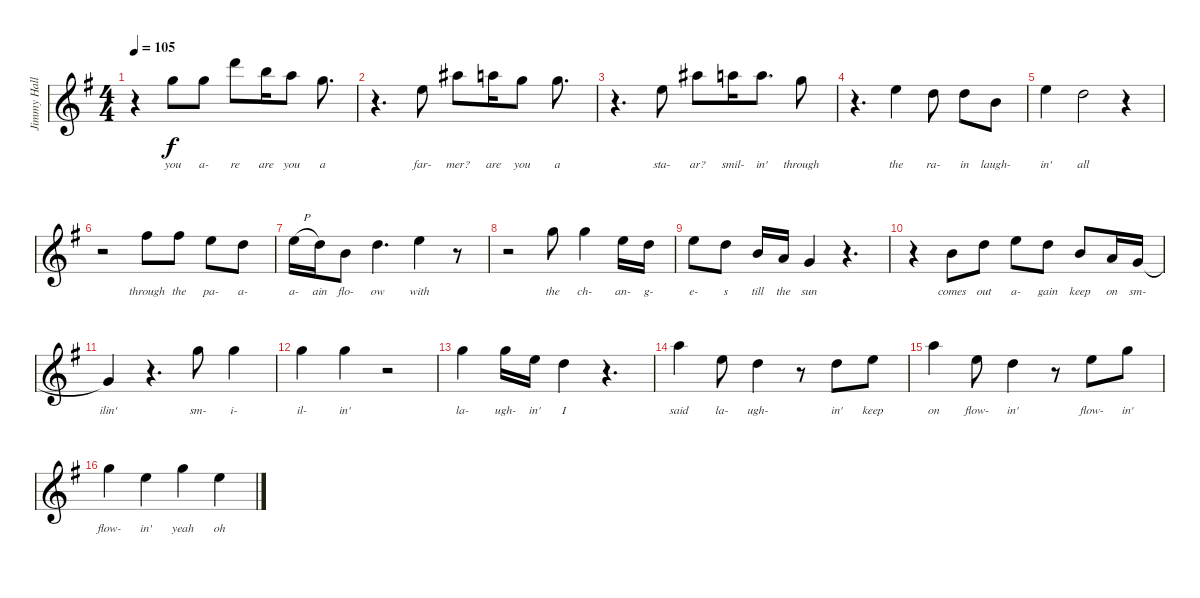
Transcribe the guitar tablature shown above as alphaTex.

\track ("Jimmy Hall Vocal" "Jimmy Hall") {instrument contrabass}
\staff {score}
\tuning (E4 B3 G3 D3 A2 E2) {hide}
\ts (4 4)
\tempo 105
\clef g2
\ks g
r.4{dy f} 3.1.8{lyrics (0 "you") lyrics (1 "") lyrics (2 "") lyrics (3 "") lyrics (4 "")} 3.1.8{lyrics (0 "a-") lyrics (1 "") lyrics (2 "") lyrics (3 "") lyrics (4 "")} 10.1.8{lyrics (0 "re") lyrics (1 "") lyrics (2 "") lyrics (3 "") lyrics (4 "")} 7.1.16{lyrics (0 "are") lyrics (1 "") lyrics (2 "") lyrics (3 "") lyrics (4 "")} 10.2.8{lyrics (0 "you") lyrics (1 "") lyrics (2 "") lyrics (3 "") lyrics (4 "")} 8.2.8{d lyrics (0 "a") lyrics (1 "") lyrics (2 "") lyrics (3 "") lyrics (4 "")} |
r.4{d} 5.2.8{lyrics (0 "far-") lyrics (1 "") lyrics (2 "") lyrics (3 "") lyrics (4 "")} 6.1.8{lyrics (0 "mer?") lyrics (1 "") lyrics (2 "") lyrics (3 "") lyrics (4 "")} 5.1.16{lyrics (0 "are") lyrics (1 "") lyrics (2 "") lyrics (3 "") lyrics (4 "")} 8.2.8{lyrics (0 "you") lyrics (1 "") lyrics (2 "") lyrics (3 "") lyrics (4 "")} 8.2.8{d lyrics (0 "a") lyrics (1 "") lyrics (2 "") lyrics (3 "") lyrics (4 "")} |
r.4{d} 5.2.8{lyrics (0 "sta-") lyrics (1 "") lyrics (2 "") lyrics (3 "") lyrics (4 "")} 6.1.8{lyrics (0 "ar?") lyrics (1 "") lyrics (2 "") lyrics (3 "") lyrics (4 "")} 5.1.16{lyrics (0 "smil-") lyrics (1 "") lyrics (2 "") lyrics (3 "") lyrics (4 "")} 5.1.8{d lyrics (0 "in'") lyrics (1 "") lyrics (2 "") lyrics (3 "") lyrics (4 "")} 8.2.8{lyrics (0 "through") lyrics (1 "") lyrics (2 "") lyrics (3 "") lyrics (4 "")} |
r.4{d} 5.2.4{lyrics (0 "the") lyrics (1 "") lyrics (2 "") lyrics (3 "") lyrics (4 "")} 3.2.8{lyrics (0 "ra-") lyrics (1 "") lyrics (2 "") lyrics (3 "") lyrics (4 "")} 3.2.8{lyrics (0 "in") lyrics (1 "") lyrics (2 "") lyrics (3 "") lyrics (4 "")} 4.3.8{lyrics (0 "laugh-") lyrics (1 "") lyrics (2 "") lyrics (3 "") lyrics (4 "")} |
5.2.4{lyrics (0 "in'") lyrics (1 "") lyrics (2 "") lyrics (3 "") lyrics (4 "")} 3.2.2{lyrics (0 "all") lyrics (1 "") lyrics (2 "") lyrics (3 "") lyrics (4 "")} r.4 |
r.2 2.1.8{lyrics (0 "through") lyrics (1 "") lyrics (2 "") lyrics (3 "") lyrics (4 "")} 2.1.8{lyrics (0 "the") lyrics (1 "") lyrics (2 "") lyrics (3 "") lyrics (4 "")} 5.2.8{lyrics (0 "pa-") lyrics (1 "") lyrics (2 "") lyrics (3 "") lyrics (4 "")} 3.2.8{lyrics (0 "a-") lyrics (1 "") lyrics (2 "") lyrics (3 "") lyrics (4 "")} |
5.2{h}.16{lyrics (0 "a-") lyrics (1 "") lyrics (2 "") lyrics (3 "") lyrics (4 "")} 3.2.16{lyrics (0 "ain") lyrics (1 "") lyrics (2 "") lyrics (3 "") lyrics (4 "")} 4.3.8{lyrics (0 "flo-") lyrics (1 "") lyrics (2 "") lyrics (3 "") lyrics (4 "")} 3.2.4{d lyrics (0 "ow") lyrics (1 "") lyrics (2 "") lyrics (3 "") lyrics (4 "")} 5.2.4{lyrics (0 "with") lyrics (1 "") lyrics (2 "") lyrics (3 "") lyrics (4 "")} r.8 |
r.2 3.1.8{lyrics (0 "the") lyrics (1 "") lyrics (2 "") lyrics (3 "") lyrics (4 "")} 3.1.4{lyrics (0 "ch-") lyrics (1 "") lyrics (2 "") lyrics (3 "") lyrics (4 "")} 5.2.16{lyrics (0 "an-") lyrics (1 "") lyrics (2 "") lyrics (3 "") lyrics (4 "")} 3.2.16{lyrics (0 "g-") lyrics (1 "") lyrics (2 "") lyrics (3 "") lyrics (4 "")} |
5.2.8{lyrics (0 "e-") lyrics (1 "") lyrics (2 "") lyrics (3 "") lyrics (4 "")} 3.2.8{lyrics (0 "s") lyrics (1 "") lyrics (2 "") lyrics (3 "") lyrics (4 "")} 4.3.16{lyrics (0 "till") lyrics (1 "") lyrics (2 "") lyrics (3 "") lyrics (4 "")} 2.3.16{lyrics (0 "the") lyrics (1 "") lyrics (2 "") lyrics (3 "") lyrics (4 "")} 0.3.4{lyrics (0 "sun") lyrics (1 "") lyrics (2 "") lyrics (3 "") lyrics (4 "")} r.4{d} |
r.4 4.3.8{lyrics (0 "comes") lyrics (1 "") lyrics (2 "") lyrics (3 "") lyrics (4 "")} 3.2.8{lyrics (0 "out") lyrics (1 "") lyrics (2 "") lyrics (3 "") lyrics (4 "")} 5.2.8{lyrics (0 "a-") lyrics (1 "") lyrics (2 "") lyrics (3 "") lyrics (4 "")} 3.2.8{lyrics (0 "gain") lyrics (1 "") lyrics (2 "") lyrics (3 "") lyrics (4 "")} 4.3.8{lyrics (0 "keep") lyrics (1 "") lyrics (2 "") lyrics (3 "") lyrics (4 "")} 2.3.16{lyrics (0 "on") lyrics (1 "") lyrics (2 "") lyrics (3 "") lyrics (4 "")} 0.3.16{lyrics (0 "sm-") lyrics (1 "") lyrics (2 "") lyrics (3 "") lyrics (4 "")} |
0.3{t}.4{lyrics (0 "ilin'") lyrics (1 "") lyrics (2 "") lyrics (3 "") lyrics (4 "")} r.4{d} 3.1.8{lyrics (0 "sm-") lyrics (1 "") lyrics (2 "") lyrics (3 "") lyrics (4 "")} 3.1.4{lyrics (0 "i-") lyrics (1 "") lyrics (2 "") lyrics (3 "") lyrics (4 "")} |
3.1.4{lyrics (0 "il-") lyrics (1 "") lyrics (2 "") lyrics (3 "") lyrics (4 "")} 3.1.4{lyrics (0 "in'") lyrics (1 "") lyrics (2 "") lyrics (3 "") lyrics (4 "")} r.2 |
3.1.4{lyrics (0 "la-") lyrics (1 "") lyrics (2 "") lyrics (3 "") lyrics (4 "")} 3.1.16{lyrics (0 "ugh-") lyrics (1 "") lyrics (2 "") lyrics (3 "") lyrics (4 "")} 5.2.16{lyrics (0 "in'") lyrics (1 "") lyrics (2 "") lyrics (3 "") lyrics (4 "")} 3.2.4{lyrics (0 "I") lyrics (1 "") lyrics (2 "") lyrics (3 "") lyrics (4 "")} r.4{d} |
5.1.4{lyrics (0 "said") lyrics (1 "") lyrics (2 "") lyrics (3 "") lyrics (4 "")} 5.2.8{lyrics (0 "la-") lyrics (1 "") lyrics (2 "") lyrics (3 "") lyrics (4 "")} 3.2.4{lyrics (0 "ugh-") lyrics (1 "") lyrics (2 "") lyrics (3 "") lyrics (4 "")} r.8 3.2.8{lyrics (0 "in'") lyrics (1 "") lyrics (2 "") lyrics (3 "") lyrics (4 "")} 5.2.8{lyrics (0 "keep") lyrics (1 "") lyrics (2 "") lyrics (3 "") lyrics (4 "")} |
5.1.4{lyrics (0 "on") lyrics (1 "") lyrics (2 "") lyrics (3 "") lyrics (4 "")} 5.2.8{lyrics (0 "flow-") lyrics (1 "") lyrics (2 "") lyrics (3 "") lyrics (4 "")} 3.2.4{lyrics (0 "in'") lyrics (1 "") lyrics (2 "") lyrics (3 "") lyrics (4 "")} r.8 5.2.8{lyrics (0 "flow-") lyrics (1 "") lyrics (2 "") lyrics (3 "") lyrics (4 "")} 3.1.8{lyrics (0 "in'") lyrics (1 "") lyrics (2 "") lyrics (3 "") lyrics (4 "")} |
3.1.4{lyrics (0 "flow-") lyrics (1 "") lyrics (2 "") lyrics (3 "") lyrics (4 "")} 5.2.4{lyrics (0 "in'") lyrics (1 "") lyrics (2 "") lyrics (3 "") lyrics (4 "")} 3.1.4{lyrics (0 "yeah") lyrics (1 "") lyrics (2 "") lyrics (3 "") lyrics (4 "")} 5.2.4{lyrics (0 "oh") lyrics (1 "") lyrics (2 "") lyrics (3 "") lyrics (4 "")}
